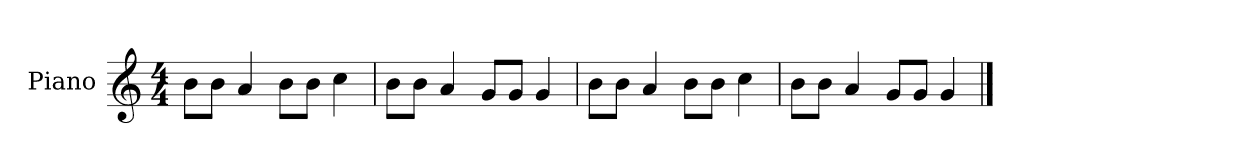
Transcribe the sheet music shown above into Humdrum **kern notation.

**kern
*part1
*staff1
*I"Piano
*I'P-no
*clefG2
*k[]
*M4/4
*MM90
=1
8b\L
8b\J
4a/
8b\L
8b\J
4cc\
=2
8b\L
8b\J
4a/
8g/L
8g/J
4g/
=3
8b\L
8b\J
4a/
8b\L
8b\J
4cc\
=4
8b\L
8b\J
4a/
8g/L
8g/J
4g/
==
*-
